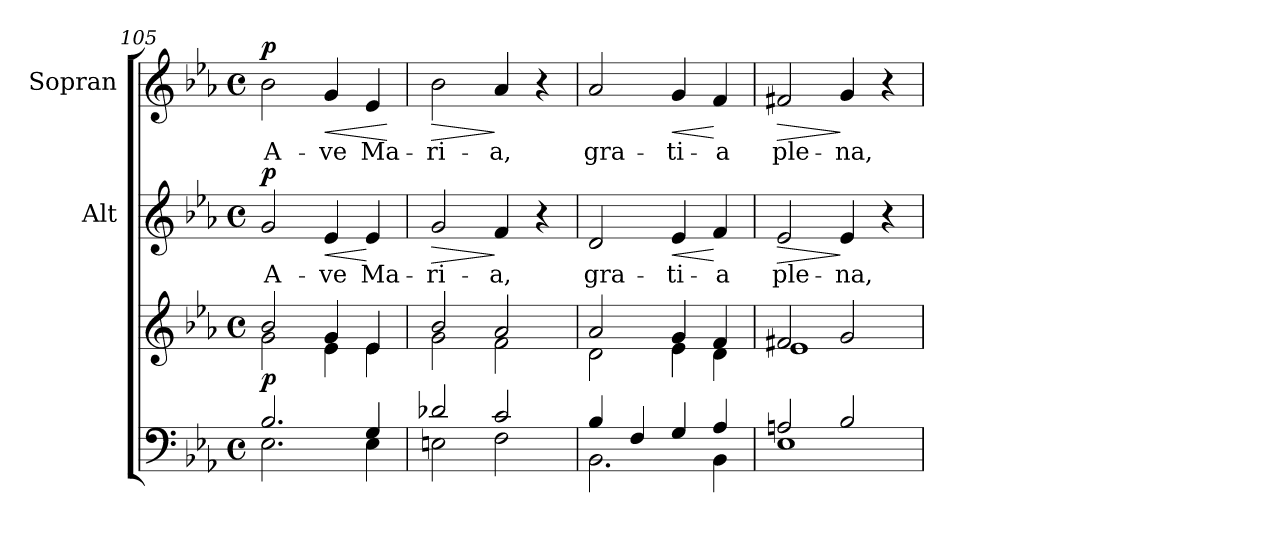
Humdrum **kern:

**kern	**kern	**dynam	**kern	**text	**dynam	**kern	**text	**dynam
*part3	*part3	*part3	*part2	*part2	*part2	*part1	*part1	*part1
*staff4	*staff3	*staff3/4	*staff2	*staff2	*staff2	*staff1	*staff1	*staff1
*	*	*	*I"Alt	*	*	*I"Sopran	*	*
*	*	*	*I'A.	*	*	*I'S.	*	*
!!LO:LB:g=z
*clefF4	*clefG2	*	*clefG2	*	*	*clefG2	*	*
*k[b-e-a-]	*k[b-e-a-]	*	*k[b-e-a-]	*	*	*k[b-e-a-]	*	*
*E-:	*E-:	*	*E-:	*	*	*E-:	*	*
*M4/4	*M4/4	*	*M4/4	*	*	*M4/4	*	*
*met(c)	*met(c)	*	*met(c)	*	*	*met(c)	*	*
=105	=105	=105	=105	=105	=105	=105	=105	=105
*^	*^	*	*	*	*	*	*	*
!	!	!	!	!LO:DY:b	!	!LO:LY:b	!LO:DY:a	!	!LO:LY:b	!LO:DY:a
2.B-/	2.E-\	2b-/	2g\	p	2g/	A-	p	2b-\	A-	p
!	!	!	!	!	!	!LO:LY:b	!LO:HP:b	!	!LO:LY:b	!LO:HP:b
.	.	4g/	4e-\	.	4e-/	-ve	<	4g/	-ve	<
!	!	!	!	!	!	!LO:LY:b	!	!	!LO:LY:b	!
4G/	4E-\	4e-/	4e-\	.	4e-/	Ma-	[	4e-/	Ma-	.
*v	*v	*	*	*	*	*	*	*	*	*
*	*v	*v	*	*	*	*	*	*	*
.	.	.	.	.	.	.	.	[
=106	=106	=106	=106	=106	=106	=106	=106	=106
*^	*^	*	*	*	*	*	*	*
!	!	!	!	!	!	!LO:LY:b	!LO:HP:b	!	!LO:LY:b	!LO:HP:b
2d-X/	2En\	2b-/	2g\	.	2g/	-ri-	>	2b-\	-ri-	>
!	!	!	!	!	!	!LO:LY:b	!	!	!LO:LY:b	!
2c/	2F\	2a-/	2f\	.	4f/	-a,	]	4a-/	-a,	]
.	.	.	.	.	4r	.	.	4r	.	.
=107	=107	=107	=107	=107	=107	=107	=107	=107	=107	=107
!	!	!	!	!	!	!LO:LY:b	!	!	!LO:LY:b	!
4B-/	2.BB-\	2a-/	2d\	.	2d/	gra-	.	2a-/	gra-	.
4F/	.	.	.	.	.	.	.	.	.	.
!	!	!	!	!	!	!LO:LY:b	!LO:HP:b	!	!LO:LY:b	!LO:HP:b
4G/	.	4g/	4e-\	.	4e-/	-ti-	<	4g/	-ti-	<
!	!	!	!	!	!	!LO:LY:b	!	!	!LO:LY:b	!
4A-/	4BB-\	4f/	4d\	.	4f/	-a	[	4f/	-a	[
=108	=108	=108	=108	=108	=108	=108	=108	=108	=108	=108
!	!	!	!	!	!	!LO:LY:b	!LO:HP:b	!	!LO:LY:b	!LO:HP:b
2An/	1E-	2f#X/	1e-	.	2e-/	ple-	>	2f#X/	ple-	>
!	!	!	!	!	!	!LO:LY:b	!	!	!LO:LY:b	!
2B-/	.	2g/	.	.	4e-/	-na,	]	4g/	-na,	]
.	.	.	.	.	4r	.	.	4r	.	.
*v	*v	*	*	*	*	*	*	*	*	*
*	*v	*v	*	*	*	*	*	*	*
=	=	=	=	=	=	=	=	=
*-	*-	*-	*-	*-	*-	*-	*-	*-
